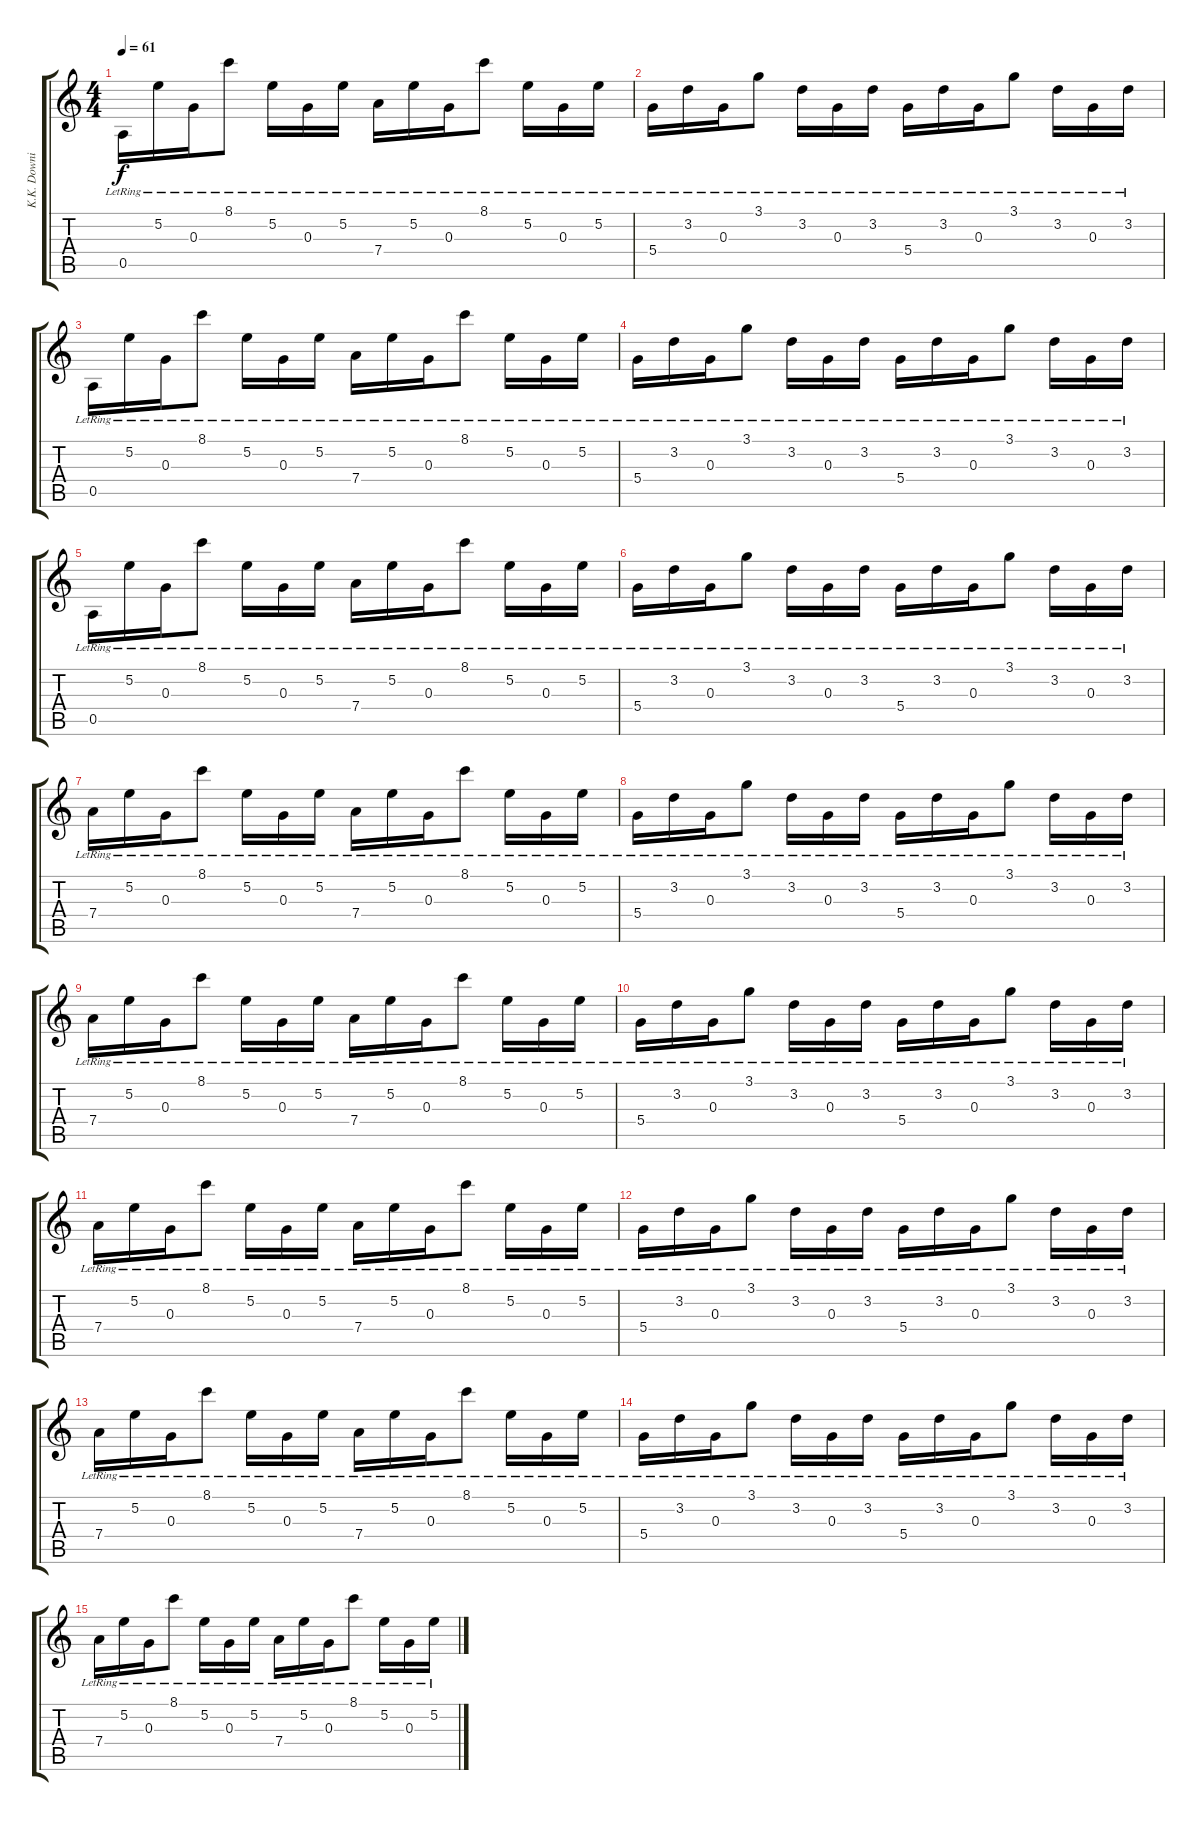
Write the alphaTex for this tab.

\track ("K.K. Downing" "K.K. Downi") {instrument electricguitarclean}
\staff {score tabs}
\tuning (E4 B3 G3 D3 A2 E2) {hide}
\ts (4 4)
\tempo 61
\clef g2
\ks c
0.5{lr}.16{dy f} 5.2{lr}.16 0.3{lr}.16 8.1{lr}.8 5.2{lr}.16 0.3{lr}.16 5.2{lr}.16 7.4{lr}.16 5.2{lr}.16 0.3{lr}.16 8.1{lr}.8 5.2{lr}.16 0.3{lr}.16 5.2{lr}.16 |
5.4{lr}.16 3.2{lr}.16 0.3{lr}.16 3.1{lr}.8 3.2{lr}.16 0.3{lr}.16 3.2{lr}.16 5.4{lr}.16 3.2{lr}.16 0.3{lr}.16 3.1{lr}.8 3.2{lr}.16 0.3{lr}.16 3.2{lr}.16 |
0.5{lr}.16 5.2{lr}.16 0.3{lr}.16 8.1{lr}.8 5.2{lr}.16 0.3{lr}.16 5.2{lr}.16 7.4{lr}.16 5.2{lr}.16 0.3{lr}.16 8.1{lr}.8 5.2{lr}.16 0.3{lr}.16 5.2{lr}.16 |
5.4{lr}.16 3.2{lr}.16 0.3{lr}.16 3.1{lr}.8 3.2{lr}.16 0.3{lr}.16 3.2{lr}.16 5.4{lr}.16 3.2{lr}.16 0.3{lr}.16 3.1{lr}.8 3.2{lr}.16 0.3{lr}.16 3.2{lr}.16 |
0.5{lr}.16 5.2{lr}.16 0.3{lr}.16 8.1{lr}.8 5.2{lr}.16 0.3{lr}.16 5.2{lr}.16 7.4{lr}.16 5.2{lr}.16 0.3{lr}.16 8.1{lr}.8 5.2{lr}.16 0.3{lr}.16 5.2{lr}.16 |
5.4{lr}.16 3.2{lr}.16 0.3{lr}.16 3.1{lr}.8 3.2{lr}.16 0.3{lr}.16 3.2{lr}.16 5.4{lr}.16 3.2{lr}.16 0.3{lr}.16 3.1{lr}.8 3.2{lr}.16 0.3{lr}.16 3.2{lr}.16 |
7.4{lr}.16 5.2{lr}.16 0.3{lr}.16 8.1{lr}.8 5.2{lr}.16 0.3{lr}.16 5.2{lr}.16 7.4{lr}.16 5.2{lr}.16 0.3{lr}.16 8.1{lr}.8 5.2{lr}.16 0.3{lr}.16 5.2{lr}.16 |
5.4{lr}.16 3.2{lr}.16 0.3{lr}.16 3.1{lr}.8 3.2{lr}.16 0.3{lr}.16 3.2{lr}.16 5.4{lr}.16 3.2{lr}.16 0.3{lr}.16 3.1{lr}.8 3.2{lr}.16 0.3{lr}.16 3.2{lr}.16 |
7.4{lr}.16 5.2{lr}.16 0.3{lr}.16 8.1{lr}.8 5.2{lr}.16 0.3{lr}.16 5.2{lr}.16 7.4{lr}.16 5.2{lr}.16 0.3{lr}.16 8.1{lr}.8 5.2{lr}.16 0.3{lr}.16 5.2{lr}.16 |
5.4{lr}.16 3.2{lr}.16 0.3{lr}.16 3.1{lr}.8 3.2{lr}.16 0.3{lr}.16 3.2{lr}.16 5.4{lr}.16 3.2{lr}.16 0.3{lr}.16 3.1{lr}.8 3.2{lr}.16 0.3{lr}.16 3.2{lr}.16 |
7.4{lr}.16 5.2{lr}.16 0.3{lr}.16 8.1{lr}.8 5.2{lr}.16 0.3{lr}.16 5.2{lr}.16 7.4{lr}.16 5.2{lr}.16 0.3{lr}.16 8.1{lr}.8 5.2{lr}.16 0.3{lr}.16 5.2{lr}.16 |
5.4{lr}.16 3.2{lr}.16 0.3{lr}.16 3.1{lr}.8 3.2{lr}.16 0.3{lr}.16 3.2{lr}.16 5.4{lr}.16 3.2{lr}.16 0.3{lr}.16 3.1{lr}.8 3.2{lr}.16 0.3{lr}.16 3.2{lr}.16 |
7.4{lr}.16 5.2{lr}.16 0.3{lr}.16 8.1{lr}.8 5.2{lr}.16 0.3{lr}.16 5.2{lr}.16 7.4{lr}.16 5.2{lr}.16 0.3{lr}.16 8.1{lr}.8 5.2{lr}.16 0.3{lr}.16 5.2{lr}.16 |
5.4{lr}.16 3.2{lr}.16 0.3{lr}.16 3.1{lr}.8 3.2{lr}.16 0.3{lr}.16 3.2{lr}.16 5.4{lr}.16 3.2{lr}.16 0.3{lr}.16 3.1{lr}.8 3.2{lr}.16 0.3{lr}.16 3.2{lr}.16 |
7.4{lr}.16 5.2{lr}.16 0.3{lr}.16 8.1{lr}.8 5.2{lr}.16 0.3{lr}.16 5.2{lr}.16 7.4{lr}.16 5.2{lr}.16 0.3{lr}.16 8.1{lr}.8 5.2{lr}.16 0.3{lr}.16 5.2{lr}.16
